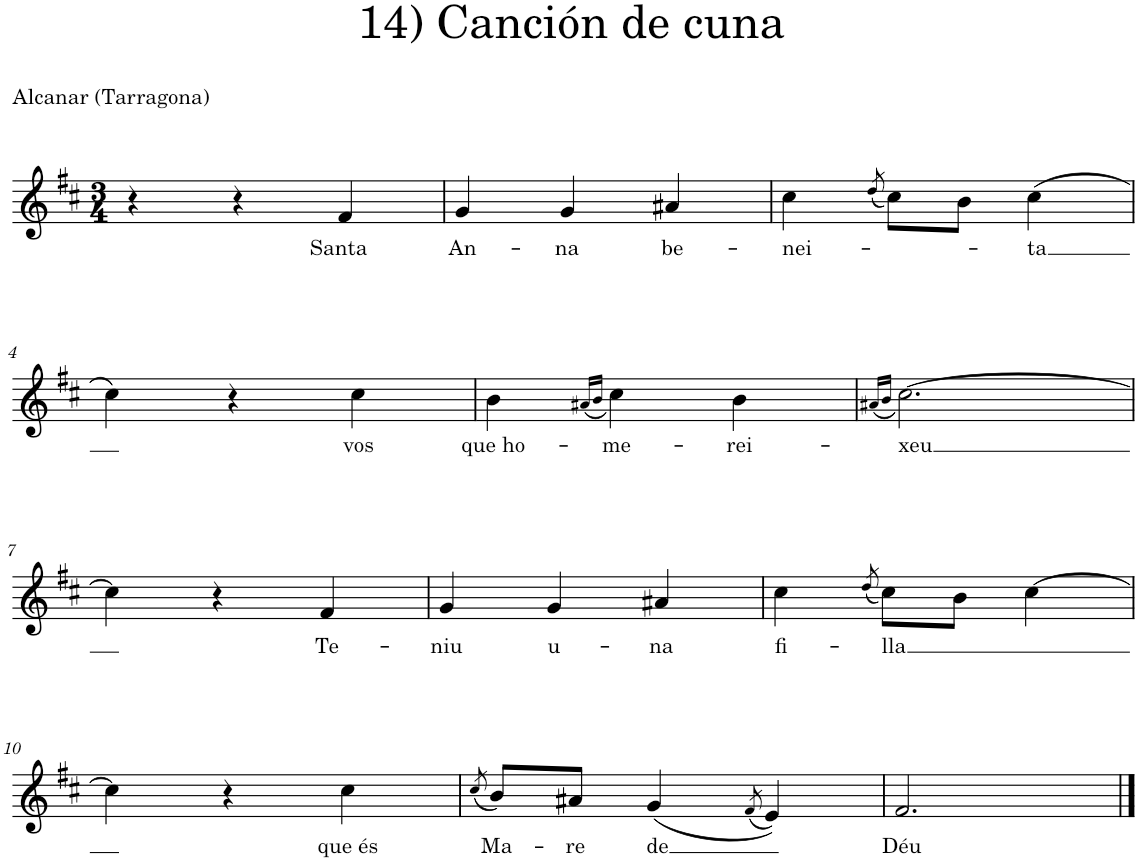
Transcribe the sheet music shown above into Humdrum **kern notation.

**kern	**text
*part1	*part1
*staff1	*staff1
*I"Piano	*
*I'Pno.	*
*clefG2	*
*k[f#c#]	*
*M3/4	*
=1	=1
4r	.
4r	.
!	!LO:LY:b
4f#/	Santa
=2	=2
!	!LO:LY:b
4g/	An-
!	!LO:LY:b
4g/	-na
!	!LO:LY:b
4a#X/	be-
=3	=3
!	!LO:LY:b
4cc#\	-nei-
(8qdd/	.
8cc#\L)	.
8b\J	.
!	!LO:LY:b
(4cc#\	-ta
!!LO:LB:g=z
=4	=4
4cc#\)	.
4r	.
!	!LO:LY:b
4cc#\	vos
=5	=5
!	!LO:LY:b
4b\	que ho-
(16qa#X/LL	.
16qb/JJ	.
!	!LO:LY:b
4cc#\)	-me-
!	!LO:LY:b
4b\	-rei-
=6	=6
(16qa#X/LL	.
16qb/JJ	.
!	!LO:LY:b
[2.cc#\)	-xeu
!!LO:LB:g=z
=7	=7
4cc#\]	.
4r	.
!	!LO:LY:b
4f#/	Te-
=8	=8
!	!LO:LY:b
4g/	-niu
!	!LO:LY:b
4g/	u-
!	!LO:LY:b
4a#X/	-na
=9	=9
!	!LO:LY:b
4cc#\	fi-
(8qdd/	.
!	!LO:LY:b
8cc#\L)	-lla
8b\J	.
[4cc#\	.
!!LO:LB:g=z
=10	=10
4cc#\]	.
4r	.
!	!LO:LY:b
4cc#\	que és
=11	=11
(8qcc#/	.
!	!LO:LY:b
8b/L)	Ma-
!	!LO:LY:b
8a#X/J	-re
!	!LO:LY:b
(4g/	de
(<8qf#/	.
4e/))	.
=12	=12
!	!LO:LY:b
2.f#/	Déu
==	==
*-	*-
